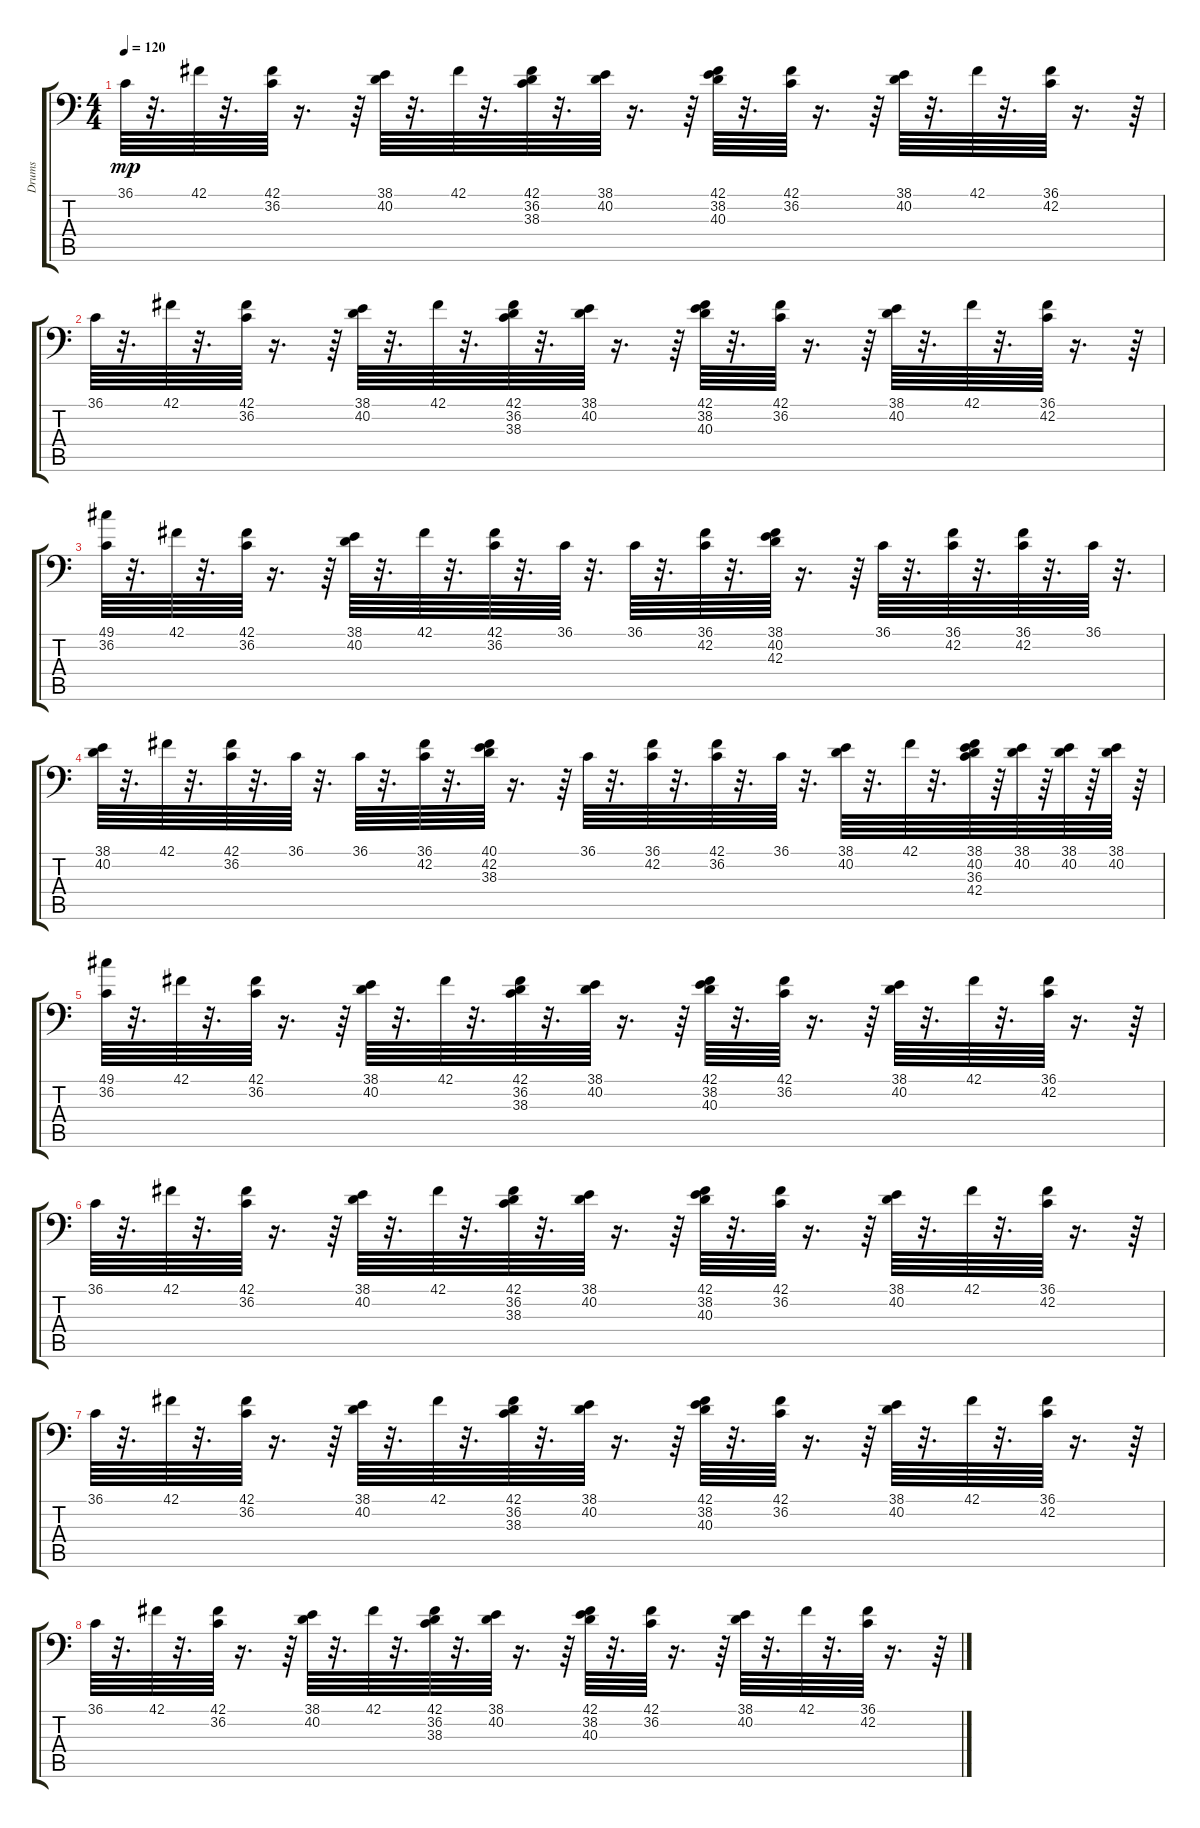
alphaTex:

\track ("Drums" "Drums") {instrument acousticgrandpiano}
\staff {score tabs}
\tuning (C-1 C-1 C-1 C-1 C-1 C-1) {hide}
\ts (4 4)
\tempo 120
\clef f4
\ks c
36.1.64{dy mp} r.32{d} 42.1.64 r.32{d} (42.1 36.2).64 r.16{d} r.64 (38.1 40.2).64 r.32{d} 42.1.64 r.32{d} (42.1 36.2 38.3).64 r.32{d} (38.1 40.2).64 r.16{d} r.64 (42.1 38.2 40.3).64 r.32{d} (42.1 36.2).64 r.16{d} r.64 (38.1 40.2).64 r.32{d} 42.1.64 r.32{d} (36.1 42.2).64 r.16{d} r.64 |
36.1.64 r.32{d} 42.1.64 r.32{d} (42.1 36.2).64 r.16{d} r.64 (38.1 40.2).64 r.32{d} 42.1.64 r.32{d} (42.1 36.2 38.3).64 r.32{d} (38.1 40.2).64 r.16{d} r.64 (42.1 38.2 40.3).64 r.32{d} (42.1 36.2).64 r.16{d} r.64 (38.1 40.2).64 r.32{d} 42.1.64 r.32{d} (36.1 42.2).64 r.16{d} r.64 |
(49.1 36.2).64 r.32{d} 42.1.64 r.32{d} (42.1 36.2).64 r.16{d} r.64 (38.1 40.2).64 r.32{d} 42.1.64 r.32{d} (42.1 36.2).64 r.32{d} 36.1.64 r.32{d} 36.1.64 r.32{d} (36.1 42.2).64 r.32{d} (38.1 40.2 42.3).64 r.16{d} r.64 36.1.64 r.32{d} (36.1 42.2).64 r.32{d} (36.1 42.2).64 r.32{d} 36.1.64 r.32{d} |
(38.1 40.2).64 r.32{d} 42.1.64 r.32{d} (42.1 36.2).64 r.32{d} 36.1.64 r.32{d} 36.1.64 r.32{d} (36.1 42.2).64 r.32{d} (40.1 42.2 38.3).64 r.16{d} r.64 36.1.64 r.32{d} (36.1 42.2).64 r.32{d} (42.1 36.2).64 r.32{d} 36.1.64 r.32{d} (38.1 40.2).64 r.32{d} 42.1.64 r.32{d} (38.1 40.2 36.3 42.4).64 r.64 (38.1 40.2).64 r.64 (38.1 40.2).64 r.64 (38.1 40.2).64 r.64 |
(49.1 36.2).64 r.32{d} 42.1.64 r.32{d} (42.1 36.2).64 r.16{d} r.64 (38.1 40.2).64 r.32{d} 42.1.64 r.32{d} (42.1 36.2 38.3).64 r.32{d} (38.1 40.2).64 r.16{d} r.64 (42.1 38.2 40.3).64 r.32{d} (42.1 36.2).64 r.16{d} r.64 (38.1 40.2).64 r.32{d} 42.1.64 r.32{d} (36.1 42.2).64 r.16{d} r.64 |
36.1.64 r.32{d} 42.1.64 r.32{d} (42.1 36.2).64 r.16{d} r.64 (38.1 40.2).64 r.32{d} 42.1.64 r.32{d} (42.1 36.2 38.3).64 r.32{d} (38.1 40.2).64 r.16{d} r.64 (42.1 38.2 40.3).64 r.32{d} (42.1 36.2).64 r.16{d} r.64 (38.1 40.2).64 r.32{d} 42.1.64 r.32{d} (36.1 42.2).64 r.16{d} r.64 |
36.1.64 r.32{d} 42.1.64 r.32{d} (42.1 36.2).64 r.16{d} r.64 (38.1 40.2).64 r.32{d} 42.1.64 r.32{d} (42.1 36.2 38.3).64 r.32{d} (38.1 40.2).64 r.16{d} r.64 (42.1 38.2 40.3).64 r.32{d} (42.1 36.2).64 r.16{d} r.64 (38.1 40.2).64 r.32{d} 42.1.64 r.32{d} (36.1 42.2).64 r.16{d} r.64 |
36.1.64 r.32{d} 42.1.64 r.32{d} (42.1 36.2).64 r.16{d} r.64 (38.1 40.2).64 r.32{d} 42.1.64 r.32{d} (42.1 36.2 38.3).64 r.32{d} (38.1 40.2).64 r.16{d} r.64 (42.1 38.2 40.3).64 r.32{d} (42.1 36.2).64 r.16{d} r.64 (38.1 40.2).64 r.32{d} 42.1.64 r.32{d} (36.1 42.2).64 r.16{d} r.64
